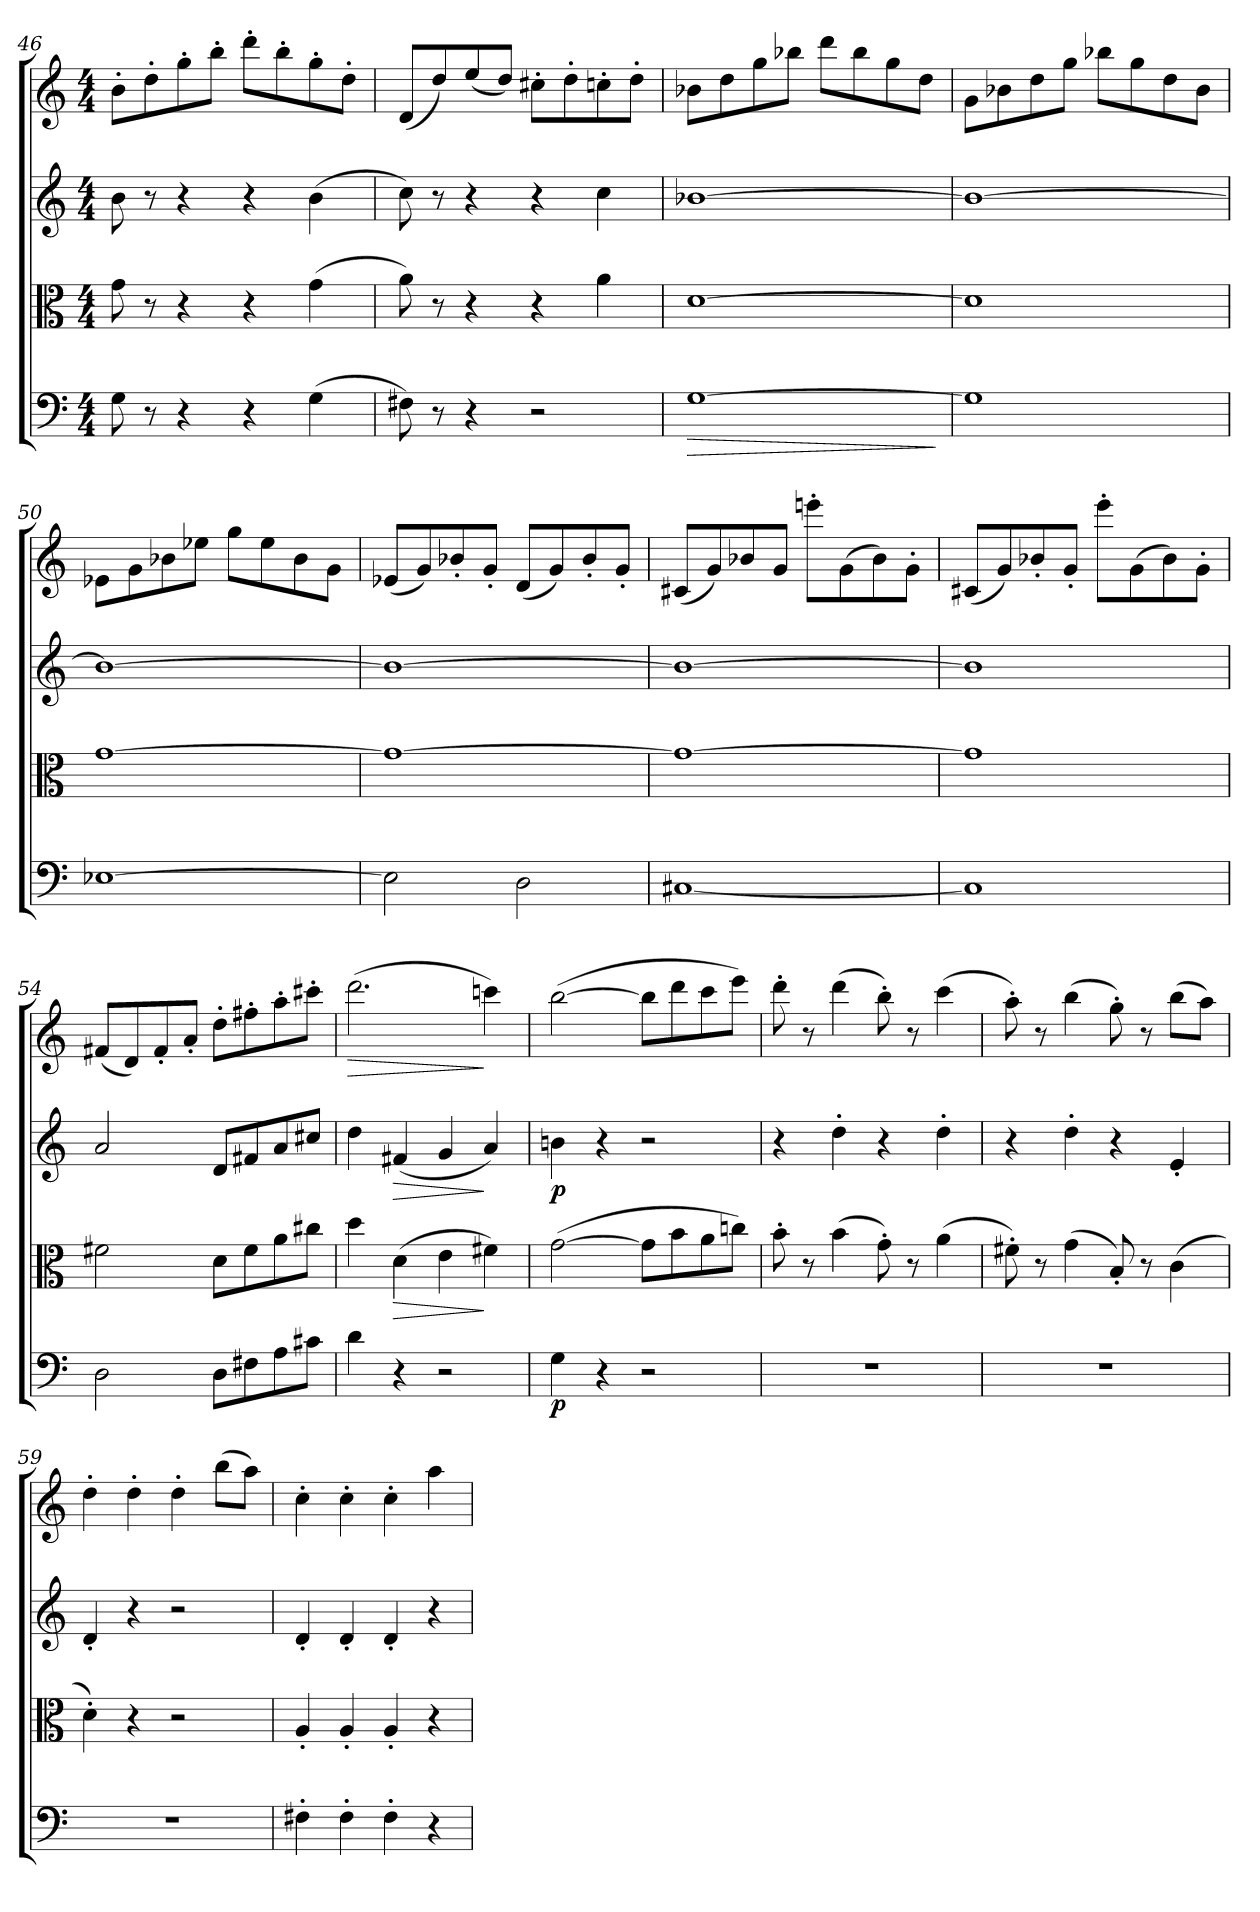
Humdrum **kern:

**kern	**dynam	**kern	**dynam	**kern	**dynam	**kern	**dynam
*part4	*part4	*part3	*part3	*part2	*part2	*part1	*part1
*staff4	*staff4	*staff3	*staff3	*staff2	*staff2	*staff1	*staff1
*clefF4	*	*clefC3	*	*clefG2	*	*clefG2	*
*k[]	*	*k[]	*	*k[]	*	*k[]	*
*C:	*	*C:	*	*C:	*	*C:	*
*M4/4	*	*M4/4	*	*M4/4	*	*M4/4	*
=46	=46	=46	=46	=46	=46	=46	=46
8G\	.	8g\	.	8b\	.	8b'\L	.
8r	.	8r	.	8r	.	8dd'\	.
4r	.	4r	.	4r	.	8gg'\	.
.	.	.	.	.	.	8bb'\J	.
4r	.	4r	.	4r	.	8ddd'\L	.
.	.	.	.	.	.	8bb'\	.
(4G\	.	(4g\	.	(4b\	.	8gg'\	.
.	.	.	.	.	.	8dd'\J	.
=47	=47	=47	=47	=47	=47	=47	=47
8F#X\)	.	8a\)	.	8cc\)	.	(8d/L	.
8r	.	8r	.	8r	.	8dd/)	.
4r	.	4r	.	4r	.	(8ee/	.
.	.	.	.	.	.	8dd/J)	.
2r	.	4r	.	4r	.	8cc#X'\L	.
.	.	.	.	.	.	8dd'\	.
.	.	4a\	.	4cc\	.	8ccn'\	.
.	.	.	.	.	.	8dd'\J	.
=48	=48	=48	=48	=48	=48	=48	=48
!	!LO:HP:b	!	!	!	!	!	!
[1G\	>	[1d\	.	[1b-X\	.	8b-X\L	.
.	.	.	.	.	.	8dd\	.
.	.	.	.	.	.	8gg\	.
.	.	.	.	.	.	8bb-X\J	.
.	.	.	.	.	.	8ddd\L	.
.	.	.	.	.	.	8bb-\	.
.	.	.	.	.	.	8gg\	.
.	.	.	.	.	.	8dd\J	.
.	]	.	.	.	.	.	.
=49	=49	=49	=49	=49	=49	=49	=49
1G\]	.	1d\]	.	1b-\_	.	8g\L	.
.	.	.	.	.	.	8b-X\	.
.	.	.	.	.	.	8dd\	.
.	.	.	.	.	.	8gg\J	.
.	.	.	.	.	.	8bb-X\L	.
.	.	.	.	.	.	8gg\	.
.	.	.	.	.	.	8dd\	.
.	.	.	.	.	.	8b-\J	.
=50	=50	=50	=50	=50	=50	=50	=50
[1E-X\	.	[1g\	.	1b-\_	.	8e-X\L	.
.	.	.	.	.	.	8g\	.
.	.	.	.	.	.	8b-X\	.
.	.	.	.	.	.	8ee-X\J	.
.	.	.	.	.	.	8gg\L	.
.	.	.	.	.	.	8ee-\	.
.	.	.	.	.	.	8b-\	.
.	.	.	.	.	.	8g\J	.
=51	=51	=51	=51	=51	=51	=51	=51
2E-\]	.	1g\_	.	1b-\_	.	(8e-X/L	.
.	.	.	.	.	.	8g/)	.
.	.	.	.	.	.	8b-X'/	.
.	.	.	.	.	.	8g'/J	.
2D\	.	.	.	.	.	(8d/L	.
.	.	.	.	.	.	8g/)	.
.	.	.	.	.	.	8b-'/	.
.	.	.	.	.	.	8g'/J	.
=52	=52	=52	=52	=52	=52	=52	=52
[1C#X/	.	1g\_	.	1b-\_	.	(8c#X/L	.
.	.	.	.	.	.	8g/)	.
.	.	.	.	.	.	8b-X/	.
.	.	.	.	.	.	8g/J	.
.	.	.	.	.	.	8eeen'\L	.
.	.	.	.	.	.	(8g\	.
.	.	.	.	.	.	8b-\)	.
.	.	.	.	.	.	8g'\J	.
=53	=53	=53	=53	=53	=53	=53	=53
1C#/]	.	1g\]	.	1b-\]	.	(8c#X/L	.
.	.	.	.	.	.	8g/)	.
.	.	.	.	.	.	8b-X'/	.
.	.	.	.	.	.	8g'/J	.
.	.	.	.	.	.	8eee'\L	.
.	.	.	.	.	.	(8g\	.
.	.	.	.	.	.	8b-\)	.
.	.	.	.	.	.	8g'\J	.
=54	=54	=54	=54	=54	=54	=54	=54
2D\	.	2f#X\	.	2a/	.	(8f#X/L	.
.	.	.	.	.	.	8d/)	.
.	.	.	.	.	.	8f#'/	.
.	.	.	.	.	.	8a'/J	.
8D\L	.	8d\L	.	8d/L	.	8dd'\L	.
8F#X\	.	8f#\	.	8f#X/	.	8ff#X'\	.
8A\	.	8a\	.	8a/	.	8aa'\	.
8c#X\J	.	8cc#X\J	.	8cc#X/J	.	8ccc#X'\J	.
=55	=55	=55	=55	=55	=55	=55	=55
!	!	!	!	!	!	!	!LO:HP:b
4d\	.	4dd\	.	4dd\	.	(2.ddd\	>
!	!	!	!LO:HP:b	!	!LO:HP:b	!	!
4r	.	(4d\	>	(4f#X/	>	.	.
2r	.	4e\	.	4g/	.	.	.
.	.	4f#X\)	]	4a/)	]	4cccn\)	]
=56	=56	=56	=56	=56	=56	=56	=56
4G\	p	([2g\	.	4bn\	p	([2bb\	.
4r	.	.	.	4r	.	.	.
2r	.	8g\L]	.	2r	.	8bb\L]	.
.	.	8b\	.	.	.	8ddd\	.
.	.	8a\	.	.	.	8ccc\	.
.	.	8ccn\J)	.	.	.	8eee\J)	.
=57	=57	=57	=57	=57	=57	=57	=57
1r	.	8b'\	.	4r	.	8ddd'\	.
.	.	8r	.	.	.	8r	.
.	.	(4b\	.	4dd'\	.	(4ddd\	.
.	.	8g'\)	.	4r	.	8bb'\)	.
.	.	8r	.	.	.	8r	.
.	.	(4a\	.	4dd'\	.	(4ccc\	.
=58	=58	=58	=58	=58	=58	=58	=58
1r	.	8f#X'\)	.	4r	.	8aa'\)	.
.	.	8r	.	.	.	8r	.
.	.	(4g\	.	4dd'\	.	(4bb\	.
.	.	8B'/)	.	4r	.	8gg'\)	.
.	.	8r	.	.	.	8r	.
.	.	(4c\	.	4e'/	.	(8bb\L	.
.	.	.	.	.	.	8aa\J)	.
=59	=59	=59	=59	=59	=59	=59	=59
1r	.	4d'\)	.	4d'/	.	4dd'\	.
.	.	4r	.	4r	.	4dd'\	.
.	.	2r	.	2r	.	4dd'\	.
.	.	.	.	.	.	(8bb\L	.
.	.	.	.	.	.	8aa\J)	.
=60	=60	=60	=60	=60	=60	=60	=60
4F#X'\	.	4A'/	.	4d'/	.	4cc'\	.
4F#'\	.	4A'/	.	4d'/	.	4cc'\	.
4F#'\	.	4A'/	.	4d'/	.	4cc'\	.
4r	.	4r	.	4r	.	4aa\	.
=	=	=	=	=	=	=	=
*-	*-	*-	*-	*-	*-	*-	*-
